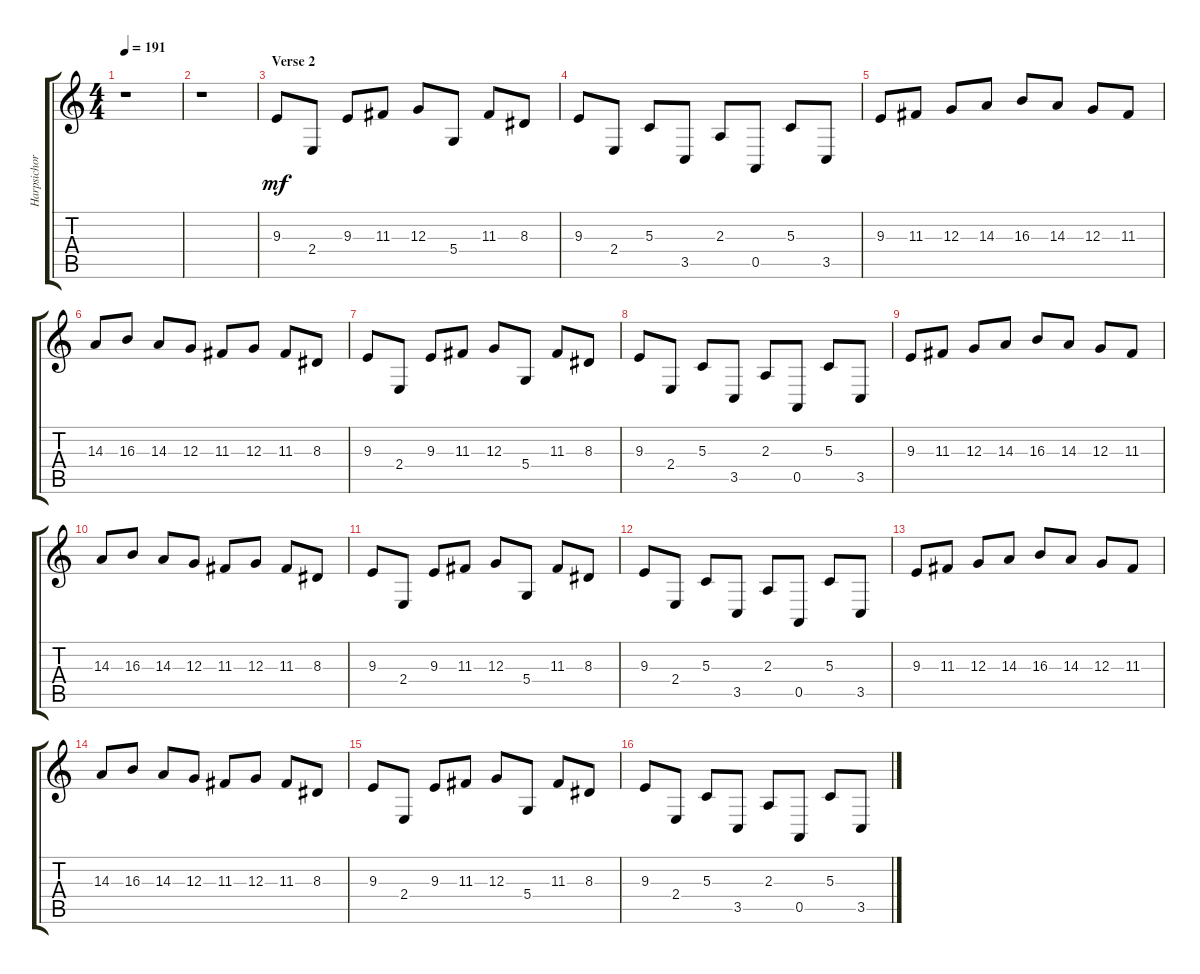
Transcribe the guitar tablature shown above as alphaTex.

\track ("Harpsichord" "Harpsichor") {instrument harpsichord}
\staff {score tabs}
\tuning (E4 B3 G3 D3 A2 E2) {hide}
\ts (4 4)
\tempo 191
\clef g2
\ks c
r.1{dy mf} |
r.1 |
\section ("" "Verse 2")
9.3.8 2.4.8 9.3.8 11.3.8 12.3.8 5.4.8 11.3.8 8.3.8 |
9.3.8 2.4.8 5.3.8 3.5.8 2.3.8 0.5.8 5.3.8 3.5.8 |
9.3.8 11.3.8 12.3.8 14.3.8 16.3.8 14.3.8 12.3.8 11.3.8 |
14.3.8 16.3.8 14.3.8 12.3.8 11.3.8 12.3.8 11.3.8 8.3.8 |
9.3.8 2.4.8 9.3.8 11.3.8 12.3.8 5.4.8 11.3.8 8.3.8 |
9.3.8 2.4.8 5.3.8 3.5.8 2.3.8 0.5.8 5.3.8 3.5.8 |
9.3.8 11.3.8 12.3.8 14.3.8 16.3.8 14.3.8 12.3.8 11.3.8 |
14.3.8 16.3.8 14.3.8 12.3.8 11.3.8 12.3.8 11.3.8 8.3.8 |
9.3.8 2.4.8 9.3.8 11.3.8 12.3.8 5.4.8 11.3.8 8.3.8 |
9.3.8 2.4.8 5.3.8 3.5.8 2.3.8 0.5.8 5.3.8 3.5.8 |
9.3.8 11.3.8 12.3.8 14.3.8 16.3.8 14.3.8 12.3.8 11.3.8 |
14.3.8 16.3.8 14.3.8 12.3.8 11.3.8 12.3.8 11.3.8 8.3.8 |
9.3.8 2.4.8 9.3.8 11.3.8 12.3.8 5.4.8 11.3.8 8.3.8 |
9.3.8 2.4.8 5.3.8 3.5.8 2.3.8 0.5.8 5.3.8 3.5.8
